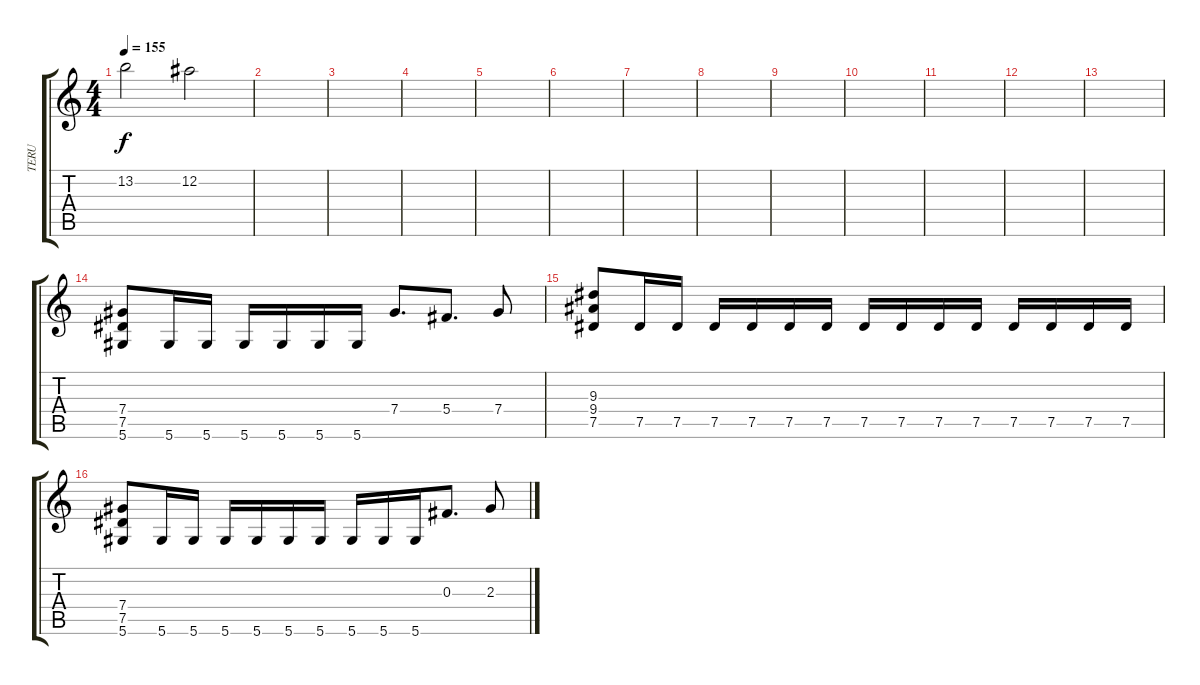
\track ("TERU" "TERU") {instrument distortionguitar}
\staff {score tabs}
\tuning (Eb4 Bb3 Gb3 Db3 Ab2 Eb2) {hide}
\ts (4 4)
\tempo 155
\clef g2
\ks c
13.2.2{dy f} 12.2.2 |
|
|
|
|
|
|
|
|
|
|
|
|
(7.4 7.5 5.6).8 5.6.16 5.6.16 5.6.16 5.6.16 5.6.16 5.6.16 7.4.8{d} 5.4.8{d} 7.4.8 |
(9.3 9.4 7.5).8 7.5.16 7.5.16 7.5.16 7.5.16 7.5.16 7.5.16 7.5.16 7.5.16 7.5.16 7.5.16 7.5.16 7.5.16 7.5.16 7.5.16 |
(7.4 7.5 5.6).8 5.6.16 5.6.16 5.6.16 5.6.16 5.6.16 5.6.16 5.6.16 5.6.16 5.6.16 0.3.8{d} 2.3.8
